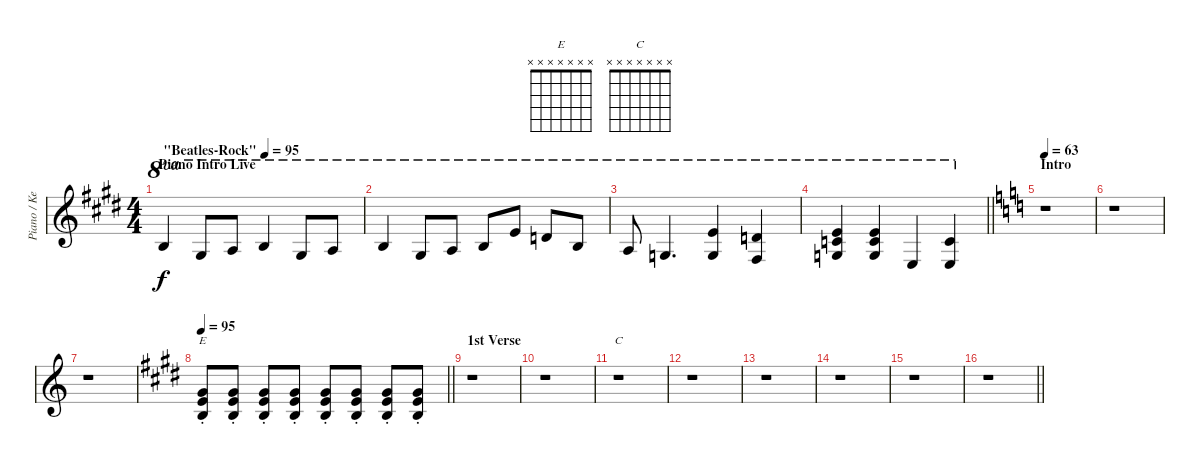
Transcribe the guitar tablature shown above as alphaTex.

\track ("Piano / Keyboard (right hand)" "Piano / Ke") {instrument acousticgrandpiano}
\staff {score}
\tuning (E4 B3 G3 D3 A2 E2 B1) {hide}
\chord ("E" x x x x x x x)
\chord ("C" x x x x x x x)
\ts (4 4)
\section ("" "Piano Intro Live")
\tempo (95 "\"Beatles-Rock\"")
\clef g2
\ks e
12.2.4{ot 8va dy f instrument acousticgrandpiano} 13.3.8{ot 8va} 14.3.8{ot 8va} 12.2.4{ot 8va} 13.3.8{ot 8va} 14.3.8{ot 8va} |
12.2.4{ot 8va} 13.3.8{ot 8va} 14.3.8{ot 8va} 12.2.8{ot 8va} 12.1.8{ot 8va} 15.2.8{ot 8va} 12.2.8{ot 8va} |
14.3.8{ot 8va} 12.3.4{d ot 8va} (12.1 12.3).4{ot 8va} (10.1 11.3).4{ot 8va} |
\barLineRight lightlight
(12.1 13.2 12.3).4{ot 8va} (12.1 13.2 12.3).4{ot 8va} 9.3.4{ot 8va} (8.1 9.3).4{ot 8va} |
\section ("" "Intro")
\tempo 63
\ks c
r.1 |
r.1 |
r.1 |
\tempo 95
\barLineRight lightlight
\ks e
(4.1{st} 5.2{st} 4.3{st}).8{ch "E"} (4.1{st} 5.2{st} 4.3{st}).8 (4.1{st} 5.2{st} 4.3{st}).8 (4.1{st} 5.2{st} 4.3{st}).8 (4.1{st} 5.2{st} 4.3{st}).8 (4.1{st} 5.2{st} 4.3{st}).8 (4.1{st} 5.2{st} 4.3{st}).8 (4.1{st} 5.2{st} 4.3{st}).8 |
\section ("" "1st Verse")
r.1 |
r.1 |
r.1{ch "C"} |
r.1 |
r.1 |
r.1 |
r.1 |
\barLineRight lightlight
r.1
